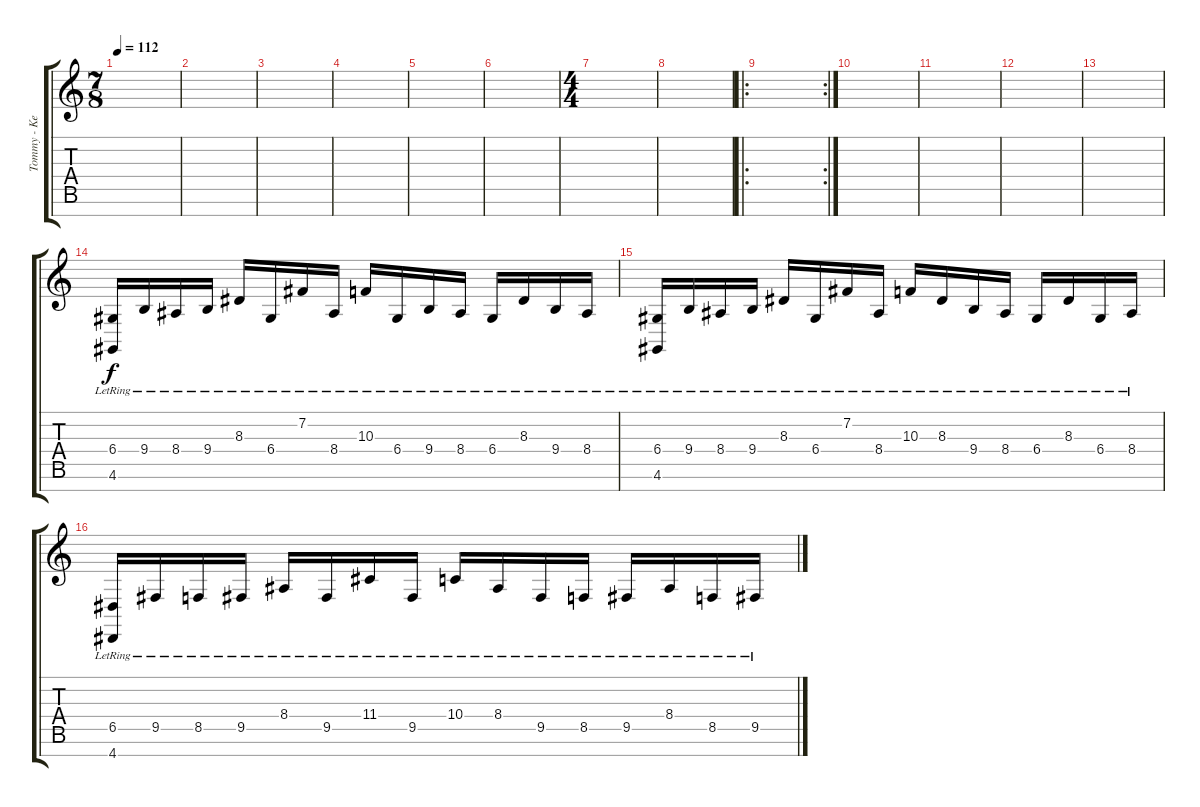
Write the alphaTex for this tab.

\track ("Tommy - Keyboard Piano Doubled" "Tommy - Ke") {instrument harpsichord}
\staff {score tabs}
\tuning (E4 B3 G3 D3 A2 E2 B1) {hide}
\ts (7 8)
\tempo 112
\clef g2
\ks c
|
|
|
|
|
|
\ts (4 4)
|
|
\ro
\rc 2
|
|
|
|
|
(6.4{lr} 4.6{lr}).16 9.4{lr}.16 8.4{lr}.16 9.4{lr}.16 8.3{lr}.16 6.4{lr}.16 7.2{lr}.16 8.4{lr}.16 10.3{lr}.16 6.4{lr}.16 9.4{lr}.16 8.4{lr}.16 6.4{lr}.16 8.3{lr}.16 9.4{lr}.16 8.4{lr}.16 |
(6.4{lr} 4.6{lr}).16 9.4{lr}.16 8.4{lr}.16 9.4{lr}.16 8.3{lr}.16 6.4{lr}.16 7.2{lr}.16 8.4{lr}.16 10.3{lr}.16 8.3{lr}.16 9.4{lr}.16 8.4{lr}.16 6.4{lr}.16 8.3{lr}.16 6.4{lr}.16 8.4{lr}.16 |
(6.5{lr} 4.7{lr}).16 9.5{lr}.16 8.5{lr}.16 9.5{lr}.16 8.4{lr}.16 9.5{lr}.16 11.4{lr}.16 9.5{lr}.16 10.4{lr}.16 8.4{lr}.16 9.5{lr}.16 8.5{lr}.16 9.5{lr}.16 8.4{lr}.16 8.5{lr}.16 9.5{lr}.16
